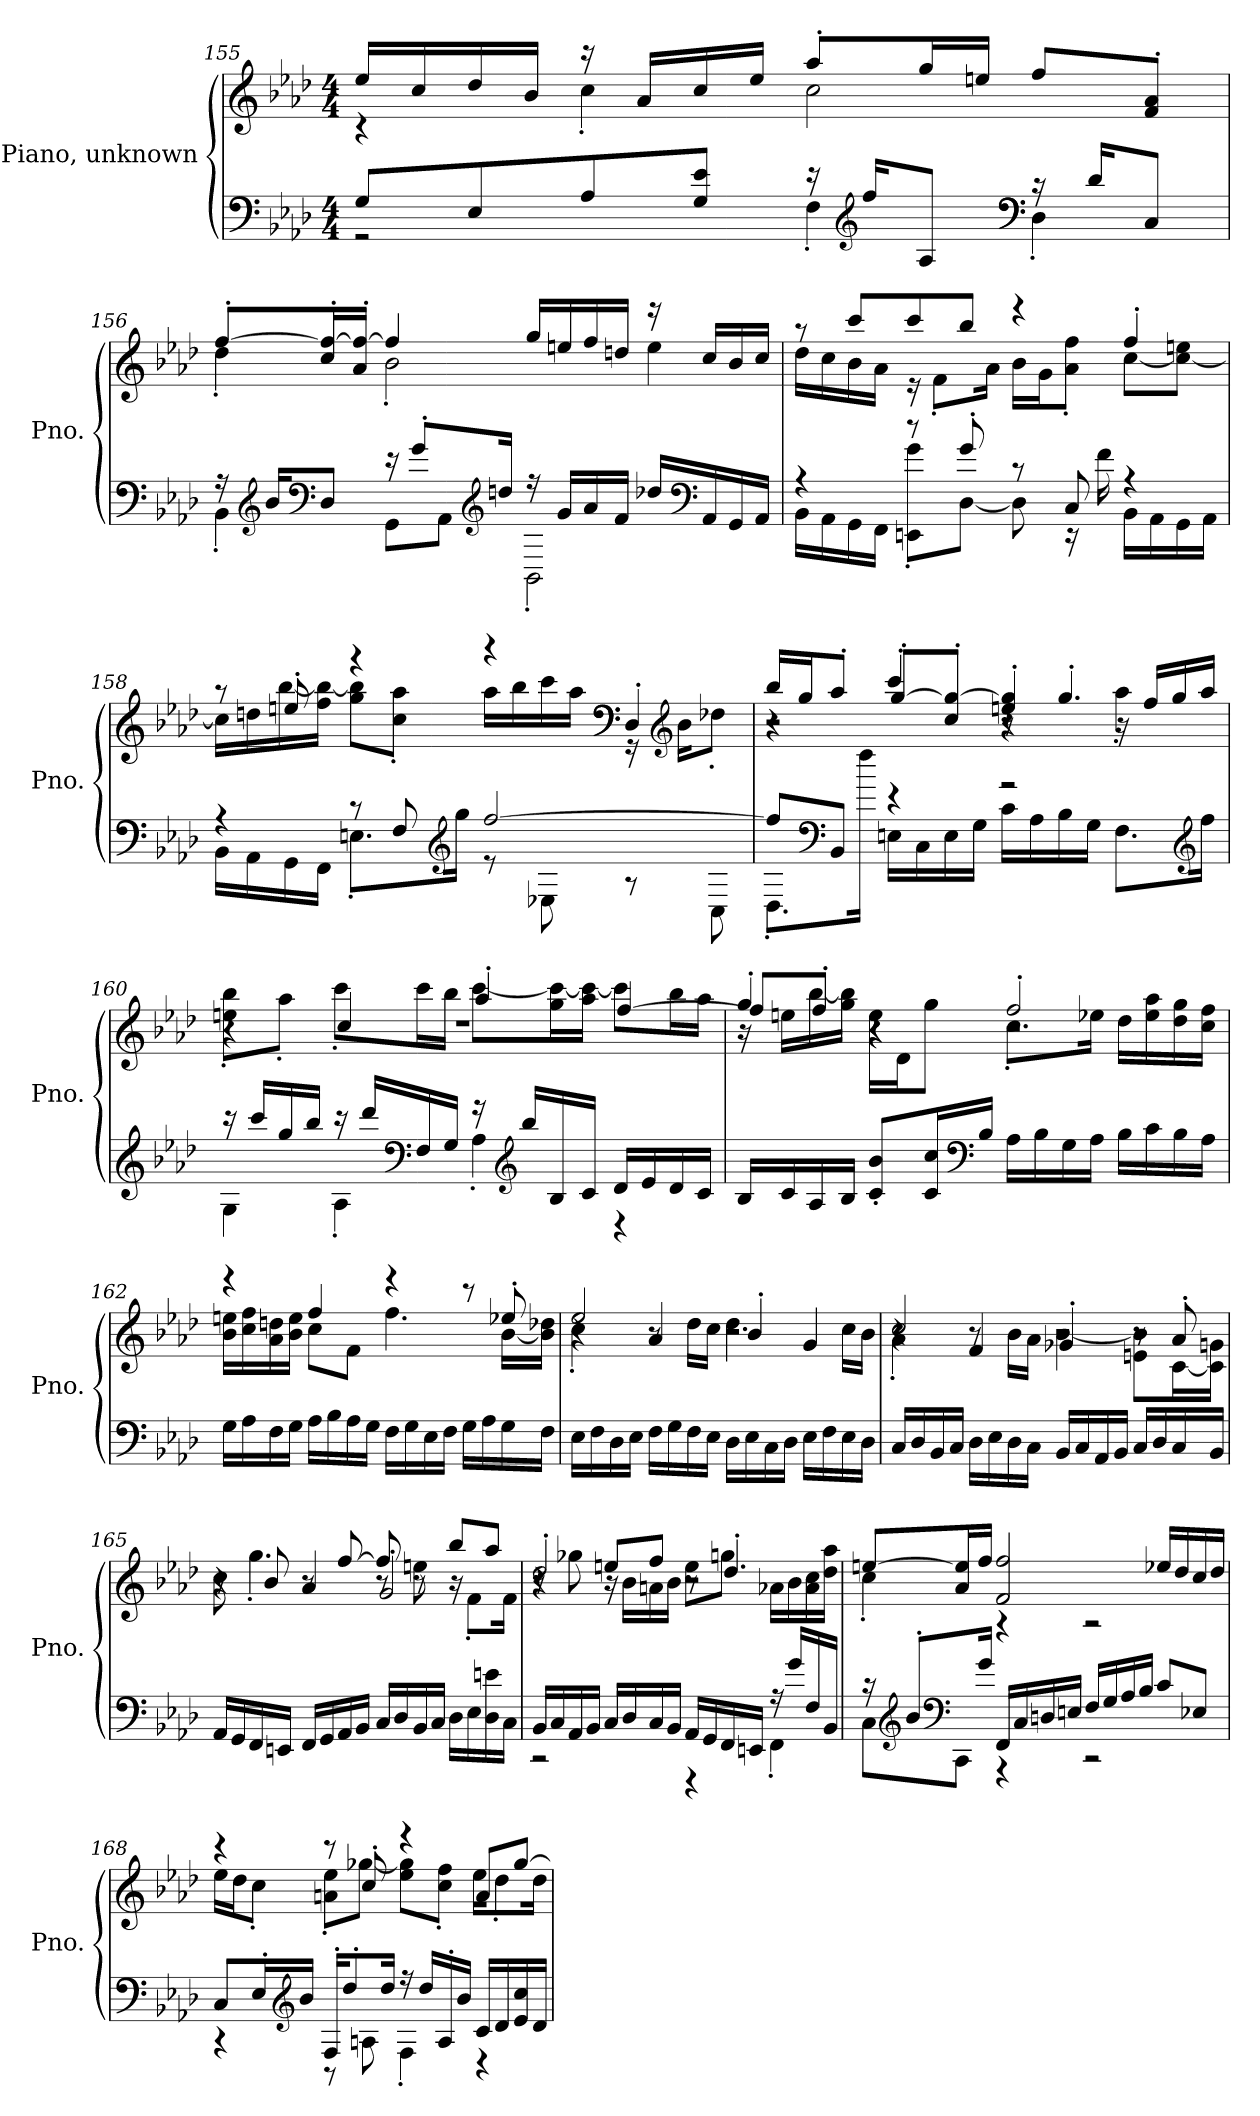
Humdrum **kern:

**kern	**kern
*part1	*part1
*staff2	*staff1
*I"Piano, unknown	*
*I'Pno.	*
*clefF4	*clefG2
*k[b-e-a-d-]	*k[b-e-a-d-]
*M4/4	*M4/4
=155	=155
*^	*^
8G/L	2r	16ee-/LL	4r
.	.	16cc/	.
8E-/	.	16dd-/	.
.	.	16b-/JJ	.
8A-/	.	16r	4cc'\
.	.	16a-/LL	.
8G/ 8e-/J	.	16cc/	.
.	.	16ee-/JJ	.
16r	4F'\	8aa-'/L	2cc\
*clefG2	*	*	*
16ff/KL	.	.	.
8A-/J	.	16gg/L	.
.	.	16een/JJ	.
*clefF4	*	*	*
16r	4D-'\	8ff/L	.
16d-/KL	.	.	.
8C/J	.	8f/' 8a-/'J	.
!!LO:PB:g=z	!!
=156	=156	=156	=156
16r	4BB-'\	[8ff'/L	4dd-'\
*clefG2	*	*	*
16b-/KL	.	.	.
*clefF4	*	*	*
8D-/J	.	16cc/' 16ff/_'L	.
.	.	16a-/' 16ff/_'JJ	.
16r	8GG\L	4ff/]	2b-'\
8g'/L	.	.	.
.	8AA-\J	.	.
*clefG2	*	*	*
16ddn/Jk	.	.	.
16r	2BB-'\	16gg/LL	.
16g/LL	.	16een/	.
16a-/	.	16ff/	.
16f/JJ	.	16ddn/JJ	.
16dd-X/LL	.	16r	4ee\
*clefF4	*	*	*
16AA-/	.	16cc/LL	.
16GG/	.	16b-/	.
16AA-/JJ	.	16cc/JJ	.
=157	=157	=157	=157
4r	16BB-\LL	8r	16dd-\LL
.	16AA-\	.	16cc\
.	16GG\	8ccc/L	16b-\
.	16FF\JJ	.	16a-\JJ
8r	8EEn\' 8g\'L	8ccc/	16r
.	.	.	8f'\L
8g'/	[8D-\J	8bb-/J	.
.	.	.	16a-\Jk
8r	8D-\]	4r	16b-\LL
.	.	.	16g\J
8C/	16r	.	8a-\' 8ff\'J
.	16f\	.	.
4r	16BB-\LL	4ff'/	[8cc\L
.	16AA-\	.	.
.	16GG\	.	8cc\_ 8een\J
.	16AA-\JJ	.	.
!!LO:LB:g=z	!!
=158	=158	=158	=158
4r	16BB-\LL	8r	16cc\LL]
.	16AA-\	.	16ddn\
.	16GG\	8een'/	[16bb-\
.	16FF\JJ	.	16ff\ 16bb-\_JJ
8r	8.En'\L	4r	8gg\ 8bb-\]L
8F/	.	.	8cc\' 8aa-\'J
*clefG2	*	*	*
.	16gg\Jk	.	.
[2ff/	8r	4r	16aa-\LL
.	.	.	16bb-\
.	8E-X\	.	16ccc\
.	.	.	16aa-\JJ
*	*	*clefF4	*
.	8r	4D-'/	16r
*	*	*clefG2	*
.	.	.	16b-\KL
.	8C\	.	8dd-X'\J
=159	=159	=159	=159
*	*	*	*^
8ff/L]	8.D-'\L	4r	2r	16bb-/LL
.	.	.	.	16gg/J
*clefF4	*	*	*	*
8BB-/J	.	.	.	8aa-'/J
.	16ff\Jk	.	.	.
4r	16En\LL	4ccc'/	.	[8gg'/L
.	16C\	.	.	.
.	16E\	.	.	8cc/' 8gg/_'J
.	16G\JJ	.	.	.
2r	16c\LL	8r	4r	4een/' 4gg/]'
.	16A-\	.	.	.
.	16B-\	4.gg'/	.	.
.	16G\JJ	.	.	.
.	8.F\L	.	4aa-'\	16r
.	.	.	.	16ff/LL
.	.	.	.	16gg/
*clefG2	*	*	*	*
.	16ff\Jk	.	.	16aa-/JJ
!!LO:LB:g=z	!!	!!
=160	=160	=160	=160	=160
16r	4G\	1r	8een\' 8bb-\'L	4r
16ccc/LL	.	.	.	.
16gg/	.	.	8aa-'\J	.
16bb-/JJ	.	.	.	.
16r	4A-'\	.	8ccc'\L	4cc/
16ddd-/LL	.	.	.	.
*clefF4	*	*	*	*
16F/	.	.	16ccc\L	.
16G/JJ	.	.	16bb-\JJ	.
16r	4A-'\	.	[8ccc\L	4aa-'/
*clefG2	*	*	*	*
16bb-/LL	.	.	.	.
16B-/	.	.	16gg\ 16ccc\_L	.
16c/JJ	.	.	16aa-\ 16ccc\_JJ	.
16d-/LL	4r	.	8ccc\L]	[4ff/
16e-/	.	.	.	.
16d-/	.	.	16bb-\L	.
16c/JJ	.	.	16aa-\JJ	.
*v	*v	*	*	*
=161	=161	=161	=161
16B-/LL	4gg'/	16r	8ff/L]
16c/	.	16een\LL	.
16A-/	.	[16bb-\	8ff'/J
16B-/JJ	.	16gg\ 16bb-\]JJ	.
8c/' 8b-/'L	4r	16ee\LL	4r
.	.	16d-\J	.
16c/ 16cc/L	.	8gg\J	.
*clefF4	*	*	*
16B-/JJ	.	.	.
16A-\LL	2r	8.cc'\L	2ff'/
16B-\	.	.	.
16G\	.	.	.
16A-\JJ	.	16ee-X\Jk	.
16B-\LL	.	16dd-\LL	.
16c\	.	16ee-\ 16aa-\	.
16B-\	.	16dd-\ 16gg\	.
16A-\JJ	.	16cc\ 16ff\JJ	.
*	*	*v	*v
!!LO:LB:g=z
=162	=162	=162
16G\LL	4r	16b-\ 16een\LL
16A-\	.	16cc\ 16ff\
16F\	.	16a-\ 16ddn\
16G\JJ	.	16b-\ 16ee\JJ
16A-\LL	4ff/	8cc\L
16B-\	.	.
16A-\	.	8f\J
16G\JJ	.	.
16F\LL	4r	4.ff\
16G\	.	.
16E-\	.	.
16F\JJ	.	.
16G\LL	8r	.
16A-\	.	.
16G\	8ee-X'/	[16b-\LL
16F\JJ	.	16b-\] 16dd-X\JJ
=163	=163	=163
*	*	*^
16E-\LL	2ee-/	4cc'\	4r
16F\	.	.	.
16D-\	.	.	.
16E-\JJ	.	.	.
16F\LL	.	8r	4a-/
16G\	.	.	.
16F\	.	16dd-\LL	.
16E-\JJ	.	16cc\JJ	.
16D-\LL	2r	4.dd-\	4b-'/
16E-\	.	.	.
16C\	.	.	.
16D-\JJ	.	.	.
16E-\LL	.	.	4g/
16F\	.	.	.
16E-\	.	16cc\LL	.
16D-\JJ	.	16b-\JJ	.
!!LO:LB:g=z	!!	!!
=164	=164	=164	=164
16C/LL	2cc/	4a-'\	4r
16D-/	.	.	.
16BB-/	.	.	.
16C/JJ	.	.	.
16D-\LL	.	8r	4f/
16E-\	.	.	.
16D-\	.	16b-\LL	.
16C\JJ	.	16a-\JJ	.
16BB-/LL	2r	[4b-\	4g-X'/
16C/	.	.	.
16AA-/	.	.	.
16BB-/JJ	.	.	.
16C/LL	.	8en\ 8b-\]L	8r
16D-/	.	.	.
16C/	.	[16c\L	8a-'/
16BB-/JJ	.	16c\] 16gn\JJ	.
=165	=165	=165	=165
16AA-/LL	4r	8cc\	8r
16GG/	.	.	.
16FF/	.	4.gg'\	8b-/
16EEn/JJ	.	.	.
16FF/LL	8r	.	4a-/
16GG/	.	.	.
16AA-/	[8ff/	.	.
16BB-/JJ	.	.	.
16C/LL	8ff/]	8r	2g'/
16D-/	.	.	.
16BB-/	8r	8een\	.
16C/JJ	.	.	.
16D-\LL	8bb-/L	16r	.
16E-\	.	8f'\L	.
16D-\ 16en\	8aa-/J	.	.
16C\JJ	.	16f\Jk	.
!!LO:LB:g=z	!!	!!
=166	=166	=166	=166
*^	*	*	*
16BB-/LL	2r	4r	8r	2dd-'/
16C/	.	.	.	.
16AA-/	.	.	8gg-X\	.
16BB-/JJ	.	.	.	.
16C/LL	.	8een/L	16r	.
16D-/	.	.	16b-\LL	.
16C/	.	8ff/J	16an\	.
16BB-/JJ	.	.	16b-\JJ	.
16AA-/LL	4r	2r	8ee\L	8r
16GG/	.	.	.	.
16FF/	.	.	8ggn\J	4.dd-'/
16EEn/JJ	.	.	.	.
16r	4FF'\	.	16a-X\LL	.
16g/LL	.	.	16b-\	.
16F/	.	.	16a-\ 16cc\	.
16BB-/JJ	.	.	16dd-\ 16aa-\JJ	.
*	*	*	*v	*v
=167	=167	=167	=167
16r	8C\L	[8een/L	4cc'\
*clefG2	*	*	*
8b-'/L	.	.	.
*clefF4	*	*	*
.	8CC\J	16a-/ 16ee/]L	.
16g/Jk	.	16ff/JJ	.
16FF/LL	4r	2f/ 2ff/	4r
16C/	.	.	.
16Dn/	.	.	.
16En/JJ	.	.	.
16F/LL	2r	.	2r
16G/	.	.	.
16A-/	.	.	.
16B-/JJ	.	.	.
8c/L	.	16ee-X/LL	.
.	.	16dd-/	.
8E-X/J	.	16cc/	.
.	.	16dd-/JJ	.
!!LO:PB:g=z	!!
=168	=168	=168	=168
8C/L	4r	4r	16ee-\LL
.	.	.	16dd-\J
16E-'/L	.	.	8cc'\J
*clefG2	*	*	*
16b-/JJ	.	.	.
16F'/KL	8r	8r	8an\' 8ee-\'L
8dd-'/	.	.	.
.	8An\	8cc'/	[8gg-X\J
16dd-/Jk	.	.	.
16r	4F'\	4r	8ee-\ 8gg-\]L
16dd-/LL	.	.	.
16A'/	.	.	8cc\' 8ff\'J
16b-/JJ	.	.	.
16c/LL	4r	8a/L	16ee-\KL
16d-/	.	.	8dd-'\
16e-/ 16cc/	.	[8gg-/J	.
16d-/JJ	.	.	16dd-\Jk
*v	*v	*	*
*	*v	*v
=	=
*-	*-
